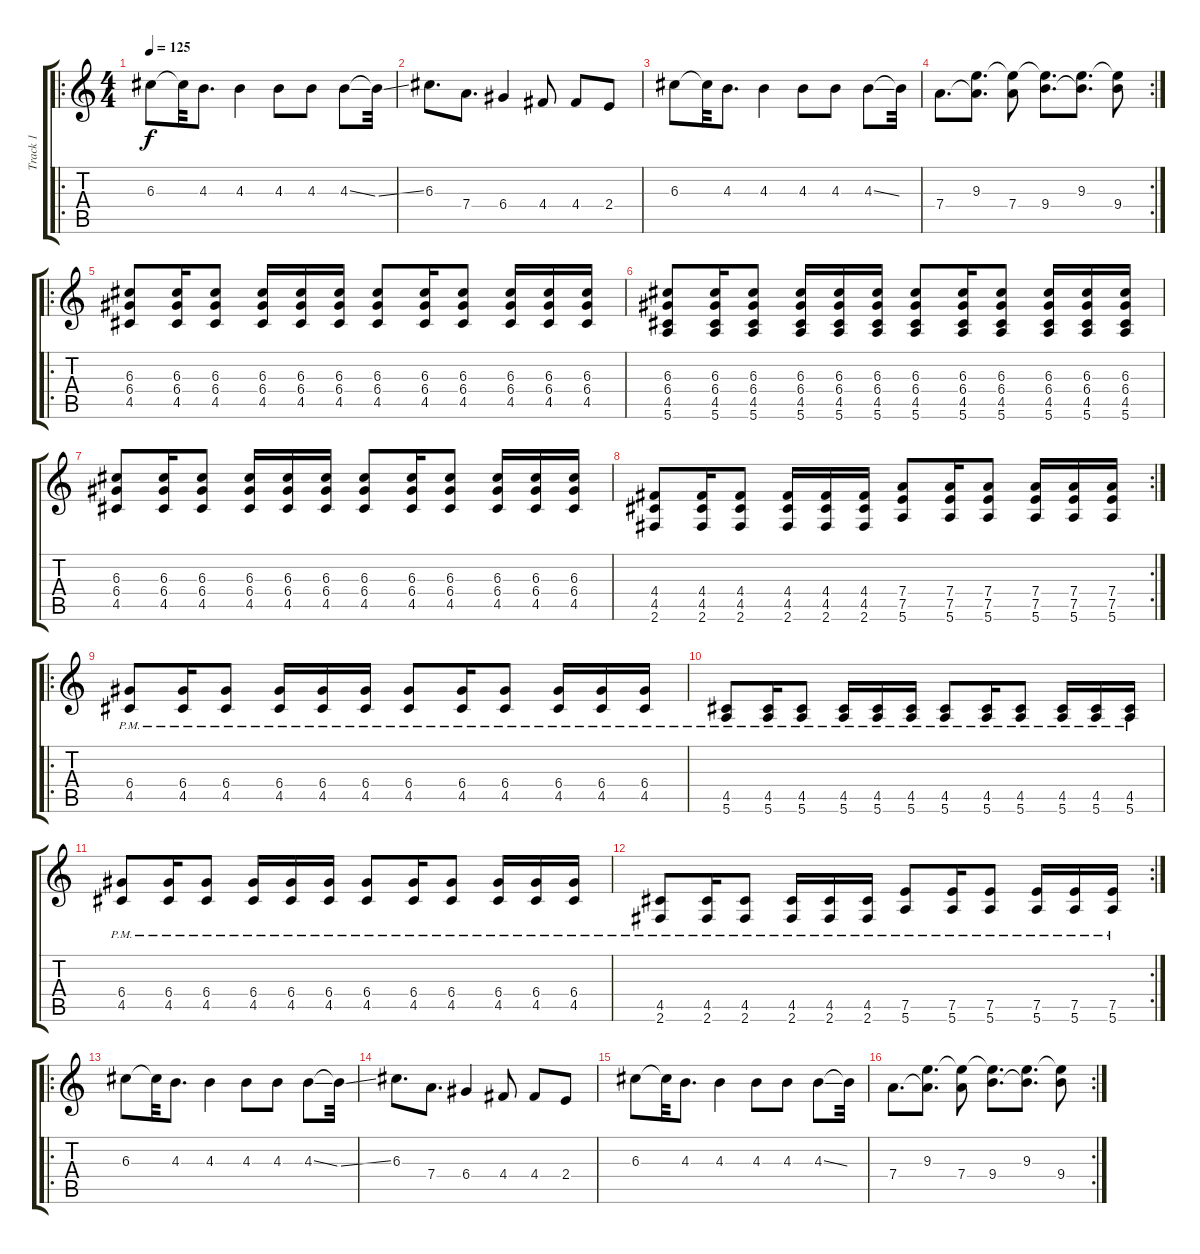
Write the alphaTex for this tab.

\track ("Track 1" "Track 1") {instrument distortionguitar}
\staff {score tabs}
\tuning (E4 B3 G3 D3 A2 E2) {hide}
\ro
\ts (4 4)
\tempo 125
\clef g2
\ks c
6.3.8{dy f} 6.3{t}.32 4.3.8{d} 4.3.4 4.3.8 4.3.8 4.3{ss}.8 4.3{ss t}.32 |
6.3.8{d} 7.4.8{d} 6.4.4 4.4.8 4.4.8 2.4.8 |
6.3.8 6.3{t}.32 4.3.8{d} 4.3.4 4.3.8 4.3.8 4.3{ss}.8 4.3{t}.32 |
\rc 2
7.4.8{d} (9.3 7.4{t}).8{d} (9.3{t} 7.4).8 (9.3{t} 9.4).8{d} (9.3 9.4{t}).8{d} (9.3{t} 9.4).8 |
\ro
(6.3 6.4 4.5).8 (6.3 6.4 4.5).16 (6.3 6.4 4.5).8 (6.3 6.4 4.5).16 (6.3 6.4 4.5).16 (6.3 6.4 4.5).16 (6.3 6.4 4.5).8 (6.3 6.4 4.5).16 (6.3 6.4 4.5).8 (6.3 6.4 4.5).16 (6.3 6.4 4.5).16 (6.3 6.4 4.5).16 |
(6.3 6.4 4.5 5.6).8 (6.3 6.4 4.5 5.6).16 (6.3 6.4 4.5 5.6).8 (6.3 6.4 4.5 5.6).16 (6.3 6.4 4.5 5.6).16 (6.3 6.4 4.5 5.6).16 (6.3 6.4 4.5 5.6).8 (6.3 6.4 4.5 5.6).16 (6.3 6.4 4.5 5.6).8 (6.3 6.4 4.5 5.6).16 (6.3 6.4 4.5 5.6).16 (6.3 6.4 4.5 5.6).16 |
(6.3 6.4 4.5).8 (6.3 6.4 4.5).16 (6.3 6.4 4.5).8 (6.3 6.4 4.5).16 (6.3 6.4 4.5).16 (6.3 6.4 4.5).16 (6.3 6.4 4.5).8 (6.3 6.4 4.5).16 (6.3 6.4 4.5).8 (6.3 6.4 4.5).16 (6.3 6.4 4.5).16 (6.3 6.4 4.5).16 |
\rc 2
(4.4 4.5 2.6).8 (4.4 4.5 2.6).16 (4.4 4.5 2.6).8 (4.4 4.5 2.6).16 (4.4 4.5 2.6).16 (4.4 4.5 2.6).16 (7.4 7.5 5.6).8 (7.4 7.5 5.6).16 (7.4 7.5 5.6).8 (7.4 7.5 5.6).16 (7.4 7.5 5.6).16 (7.4 7.5 5.6).16 |
\ro
(6.4{pm} 4.5{pm}).8 (6.4{pm} 4.5{pm}).16 (6.4{pm} 4.5{pm}).8 (6.4{pm} 4.5{pm}).16 (6.4{pm} 4.5{pm}).16 (6.4{pm} 4.5{pm}).16 (6.4{pm} 4.5{pm}).8 (6.4{pm} 4.5{pm}).16 (6.4{pm} 4.5{pm}).8 (6.4{pm} 4.5{pm}).16 (6.4{pm} 4.5{pm}).16 (6.4{pm} 4.5{pm}).16 |
(4.5{pm} 5.6{pm}).8 (4.5{pm} 5.6{pm}).16 (4.5{pm} 5.6{pm}).8 (4.5{pm} 5.6{pm}).16 (4.5{pm} 5.6{pm}).16 (4.5{pm} 5.6{pm}).16 (4.5{pm} 5.6{pm}).8 (4.5{pm} 5.6{pm}).16 (4.5{pm} 5.6{pm}).8 (4.5{pm} 5.6{pm}).16 (4.5{pm} 5.6{pm}).16 (4.5{pm} 5.6{pm}).16 |
(6.4{pm} 4.5{pm}).8 (6.4{pm} 4.5{pm}).16 (6.4{pm} 4.5{pm}).8 (6.4{pm} 4.5{pm}).16 (6.4{pm} 4.5{pm}).16 (6.4{pm} 4.5{pm}).16 (6.4{pm} 4.5{pm}).8 (6.4{pm} 4.5{pm}).16 (6.4{pm} 4.5{pm}).8 (6.4{pm} 4.5{pm}).16 (6.4{pm} 4.5{pm}).16 (6.4{pm} 4.5{pm}).16 |
\rc 2
(4.5{pm} 2.6{pm}).8 (4.5{pm} 2.6{pm}).16 (4.5{pm} 2.6{pm}).8 (4.5{pm} 2.6{pm}).16 (4.5{pm} 2.6{pm}).16 (4.5{pm} 2.6{pm}).16 (7.5{pm} 5.6{pm}).8 (7.5{pm} 5.6{pm}).16 (7.5{pm} 5.6{pm}).8 (7.5{pm} 5.6{pm}).16 (7.5{pm} 5.6{pm}).16 (7.5{pm} 5.6{pm}).16 |
\ro
6.3.8 6.3{t}.32 4.3.8{d} 4.3.4 4.3.8 4.3.8 4.3{ss}.8 4.3{ss t}.32 |
6.3.8{d} 7.4.8{d} 6.4.4 4.4.8 4.4.8 2.4.8 |
6.3.8 6.3{t}.32 4.3.8{d} 4.3.4 4.3.8 4.3.8 4.3{ss}.8 4.3{t}.32 |
\rc 2
7.4.8{d} (9.3 7.4{t}).8{d} (9.3{t} 7.4).8 (9.3{t} 9.4).8{d} (9.3 9.4{t}).8{d} (9.3{t} 9.4).8
